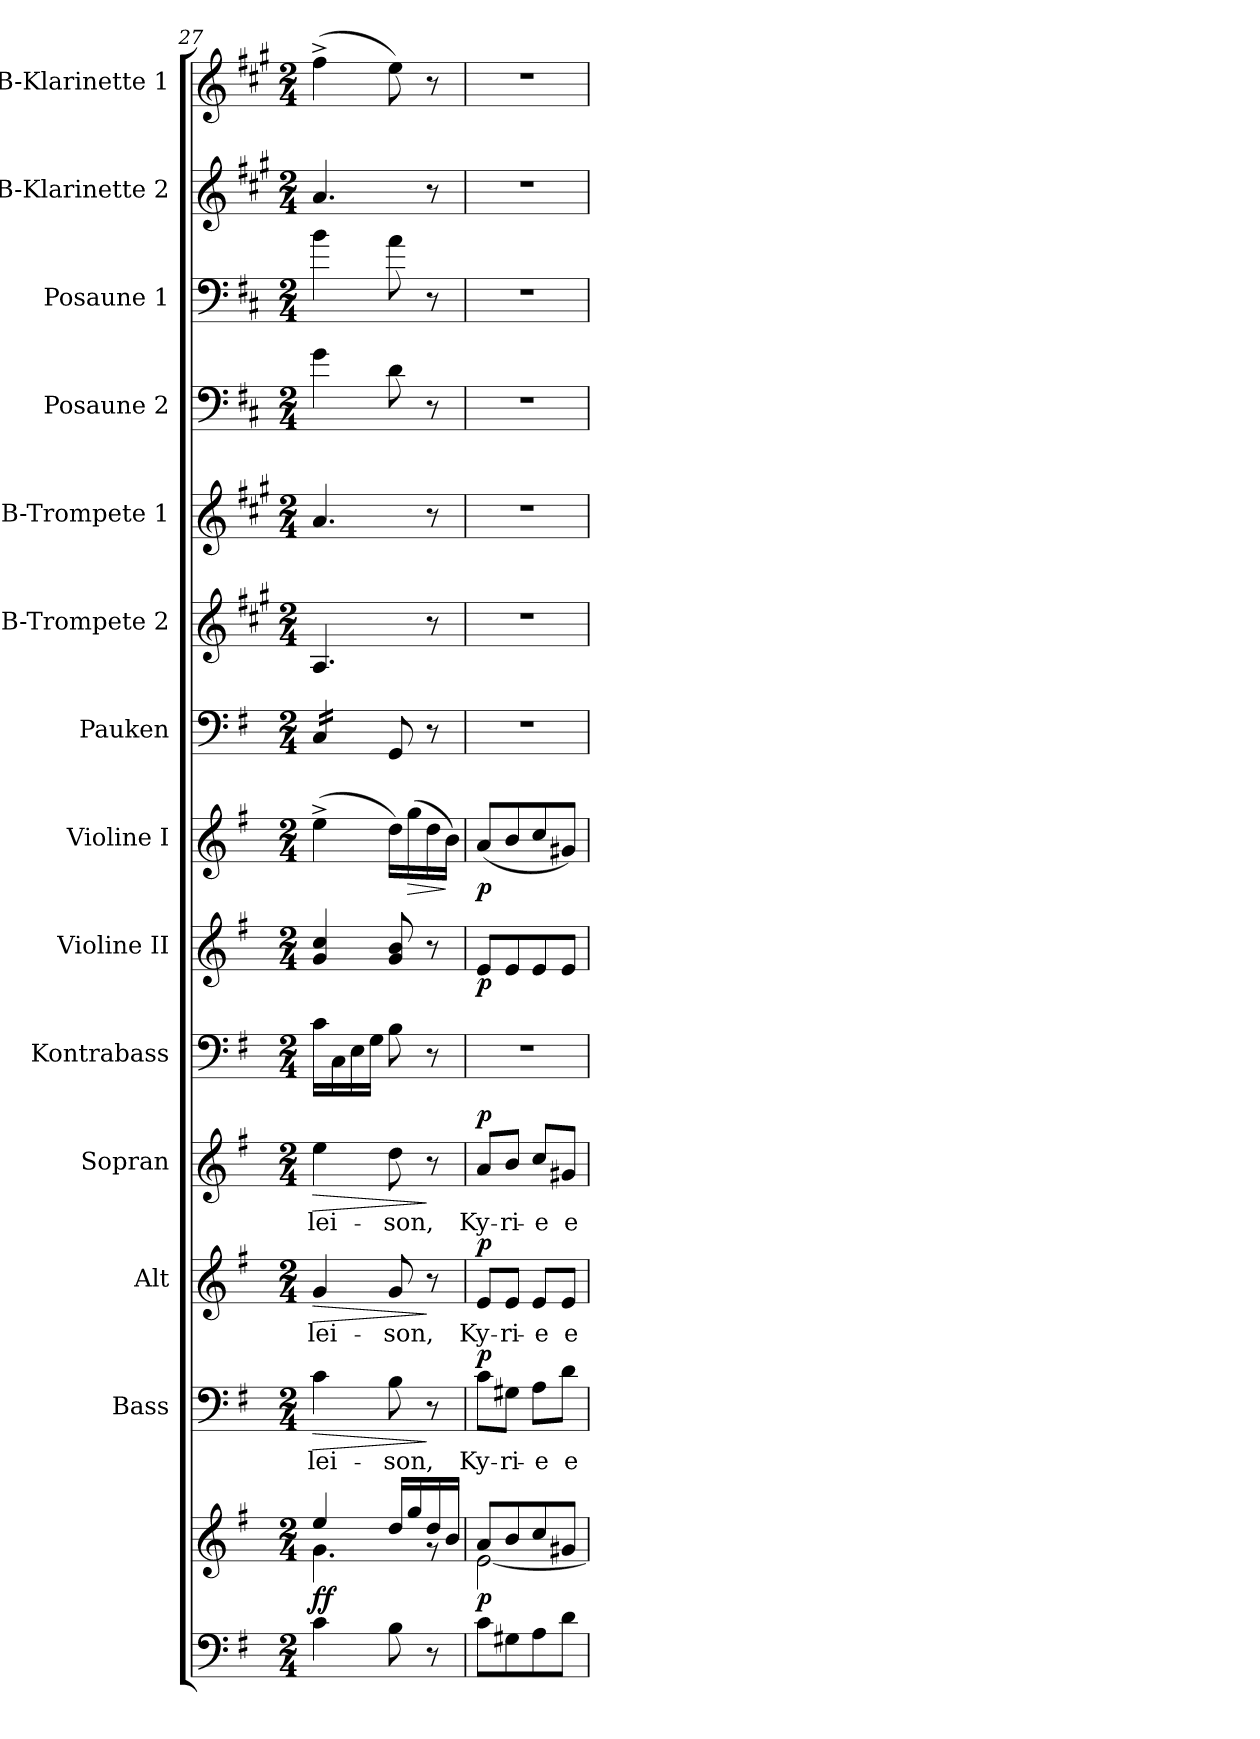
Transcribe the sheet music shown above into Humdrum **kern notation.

**kern	**kern	**dynam	**kern	**text	**dynam	**kern	**text	**dynam	**kern	**text	**dynam	**kern	**kern	**dynam	**kern	**dynam	**kern	**kern	**kern	**kern	**kern	**kern	**kern
*part14	*part14	*part14	*part13	*part13	*part13	*part12	*part12	*part12	*part11	*part11	*part11	*part10	*part9	*part9	*part8	*part8	*part7	*part6	*part5	*part4	*part3	*part2	*part1
*staff15	*staff14	*staff14/15	*staff13	*staff13	*staff13	*staff12	*staff12	*staff12	*staff11	*staff11	*staff11	*staff10	*staff9	*staff9	*staff8	*staff8	*staff7	*staff6	*staff5	*staff4	*staff3	*staff2	*staff1
*	*	*	*I"Bass	*	*	*I"Alt	*	*	*I"Sopran	*	*	*I"Kontrabass	*I"Violine II	*	*I"Violine I	*	*I"Pauken	*I"B-Trompete 2	*I"B-Trompete 1	*I"Posaune 2	*I"Posaune 1	*I"B-Klarinette 2	*I"B-Klarinette 1
*	*	*	*I'B.	*	*	*I'A.	*	*	*I'S.	*	*	*I'Kb.	*I'Vl. II	*	*I'Vl. I	*	*I'Pk.	*I'B Trp. 2	*I'B Trp. 1	*I'Pos. 2	*I'Pos. 1	*I'B Kl. 2	*I'B Kl. 1
*clefF4	*clefG2	*	*clefF4	*	*	*clefG2	*	*	*clefG2	*	*	*clefF4	*clefG2	*	*clefG2	*	*clefF4	*clefG2	*clefG2	*clefF4	*clefF4	*clefG2	*clefG2
*	*	*	*	*	*	*	*	*	*	*	*	*ITrd7c12	*	*	*	*	*	*ITrd1c2	*ITrd1c2	*ITrd4c7	*ITrd4c7	*ITrd1c2	*ITrd1c2
*k[f#]	*k[f#]	*	*k[f#]	*	*	*k[f#]	*	*	*k[f#]	*	*	*k[f#]	*k[f#]	*	*k[f#]	*	*k[f#]	*k[f#]	*k[f#]	*k[f#]	*k[f#]	*k[f#]	*k[f#]
*G:	*G:	*	*G:	*	*	*G:	*	*	*G:	*	*	*G:	*G:	*	*G:	*	*G:	*G:	*G:	*G:	*G:	*G:	*G:
*M2/4	*M2/4	*	*M2/4	*	*	*M2/4	*	*	*M2/4	*	*	*M2/4	*M2/4	*	*M2/4	*	*M2/4	*M2/4	*M2/4	*M2/4	*M2/4	*M2/4	*M2/4
=27	=27	=27	=27	=27	=27	=27	=27	=27	=27	=27	=27	=27	=27	=27	=27	=27	=27	=27	=27	=27	=27	=27	=27
*	*^	*	*	*	*	*	*	*	*	*	*	*	*	*	*	*	*	*	*	*	*	*	*
!	!	!	!LO:DY:b	!	!LO:LY:b	!LO:HP:b	!	!LO:LY:b	!LO:HP:b	!	!LO:LY:b	!LO:HP:b	!	!	!	!	!	!	!	!	!	!	!	!
*	*	*	*	*	*	*	*	*	*	*	*	*	*	*	*	*	*	*tremolo	*	*	*	*	*	*
4c\	4ee/	4.g\	ff	4c\	-lei-	>	4g/	-lei-	>	4ee\	-lei-	>	16C\LL	4g/ 4cc/	.	(>4ee^>\	.	16C/LL	4.G/	4.g/	4c\	4e\	4.g/	(>4ee^>\
.	.	.	.	.	.	.	.	.	.	.	.	.	16CC\	.	.	.	.	16C/	.	.	.	.	.	.
.	.	.	.	.	.	.	.	.	.	.	.	.	16EE\	.	.	.	.	16C/	.	.	.	.	.	.
.	.	.	.	.	.	.	.	.	.	.	.	.	16GG\JJ	.	.	.	.	16C/JJ	.	.	.	.	.	.
*	*	*	*	*	*	*	*	*	*	*	*	*	*	*	*	*	*	*Xtremolo	*	*	*	*	*	*
!	!	!	!	!	!LO:LY:b	!	!	!LO:LY:b	!	!	!LO:LY:b	!	!	!	!	!	!	!	!	!	!	!	!	!
8B\	16dd/LL	.	.	8B\	-son,	.	8g/	-son,	.	8dd\	-son,	.	8BB\	8g/ 8b/	.	16dd\LL)	.	8GG/	.	.	8G\	8d\	.	8dd\)
!	!	!	!	!	!	!	!	!	!	!	!	!	!	!	!	!	!LO:HP:b	!	!	!	!	!	!	!
.	16gg/	.	.	.	.	.	.	.	.	.	.	.	.	.	.	(>16gg\	>	.	.	.	.	.	.	.
8r	16dd/	8rf	.	8r	.	]	8r	.	]	8r	.	]	8r	8r	.	16dd\	.	8r	8r	8r	8r	8r	8r	8r
.	16b/JJ	.	.	.	.	.	.	.	.	.	.	.	.	.	.	16b\JJ)	]	.	.	.	.	.	.	.
=28	=28	=28	=28	=28	=28	=28	=28	=28	=28	=28	=28	=28	=28	=28	=28	=28	=28	=28	=28	=28	=28	=28	=28	=28
!	!	!	!LO:DY:b	!	!LO:LY:b	!LO:DY:a	!	!LO:LY:b	!LO:DY:a	!	!LO:LY:b	!LO:DY:a	!	!	!LO:DY:b	!	!LO:DY:b	!	!	!	!	!	!	!
8c\L	8a/L	[<2e\	p	8c\L	Ky-	p	8e/L	Ky-	p	8a/L	Ky-	p	2r	8e/L	p	(<8a/L	p	2r	2r	2r	2r	2r	2r	2r
!	!	!	!	!	!LO:LY:b	!	!	!LO:LY:b	!	!	!LO:LY:b	!	!	!	!	!	!	!	!	!	!	!	!	!
8G#X\	8b/	.	.	8G#X\J	-ri-	.	8e/J	-ri-	.	8b/J	-ri-	.	.	8e/	.	8b/	.	.	.	.	.	.	.	.
!	!	!	!	!	!LO:LY:b	!	!	!LO:LY:b	!	!	!LO:LY:b	!	!	!	!	!	!	!	!	!	!	!	!	!
8A\	8cc/	.	.	8A\L	-e	.	8e/L	-e	.	8cc/L	-e	.	.	8e/	.	8cc/	.	.	.	.	.	.	.	.
!	!	!	!	!	!LO:LY:b	!	!	!LO:LY:b	!	!	!LO:LY:b	!	!	!	!	!	!	!	!	!	!	!	!	!
8d\J	8g#X/J	.	.	8d\J	e-	.	8e/J	e-	.	8g#X/J	e-	.	.	8e/J	.	8g#X/J)	.	.	.	.	.	.	.	.
*	*v	*v	*	*	*	*	*	*	*	*	*	*	*	*	*	*	*	*	*	*	*	*	*	*
=	=	=	=	=	=	=	=	=	=	=	=	=	=	=	=	=	=	=	=	=	=	=	=
*-	*-	*-	*-	*-	*-	*-	*-	*-	*-	*-	*-	*-	*-	*-	*-	*-	*-	*-	*-	*-	*-	*-	*-
